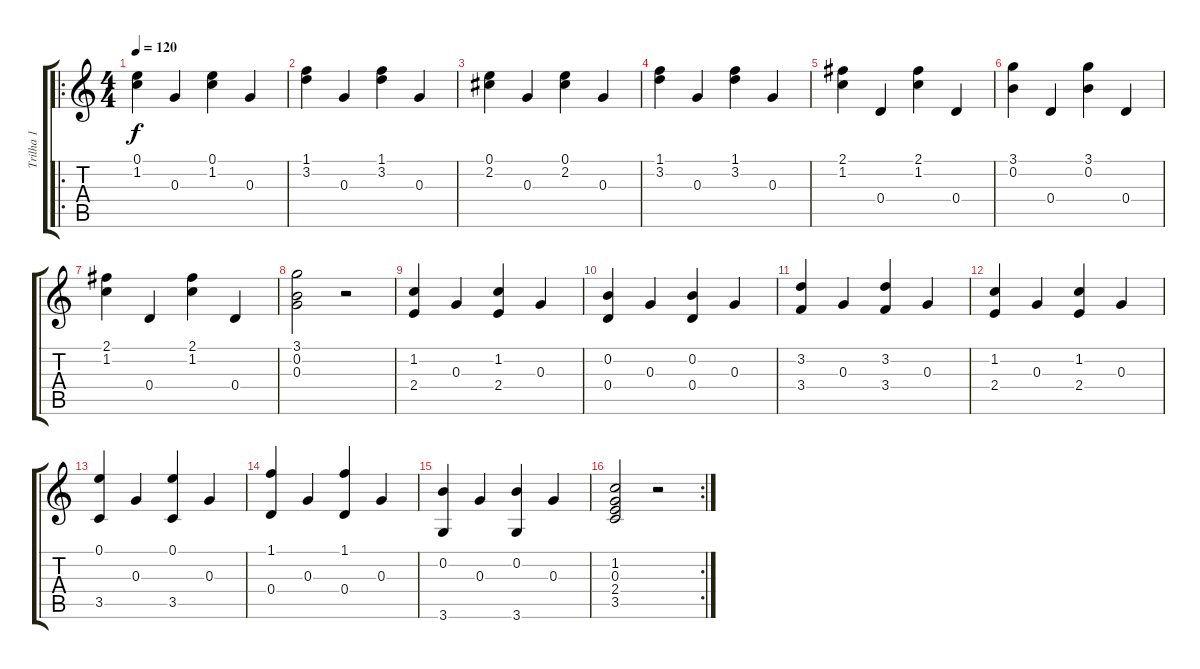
\track ("Trilha 1" "Trilha 1") {instrument acousticguitarnylon}
\staff {score tabs}
\tuning (E4 B3 G3 D3 A2 E2) {hide}
\ro
\ts (4 4)
\tempo 120
\clef g2
\ks c
(0.1 1.2).4{dy f} 0.3.4 (0.1 1.2).4 0.3.4 |
(1.1 3.2).4 0.3.4 (1.1 3.2).4 0.3.4 |
(0.1 2.2).4 0.3.4 (0.1 2.2).4 0.3.4 |
(1.1 3.2).4 0.3.4 (1.1 3.2).4 0.3.4 |
(2.1 1.2).4 0.4.4 (2.1 1.2).4 0.4.4 |
(3.1 0.2).4 0.4.4 (3.1 0.2).4 0.4.4 |
(2.1 1.2).4 0.4.4 (2.1 1.2).4 0.4.4 |
(3.1 0.2 0.3).2 r.2 |
(1.2 2.4).4 0.3.4 (1.2 2.4).4 0.3.4 |
(0.2 0.4).4 0.3.4 (0.2 0.4).4 0.3.4 |
(3.2 3.4).4 0.3.4 (3.2 3.4).4 0.3.4 |
(1.2 2.4).4 0.3.4 (1.2 2.4).4 0.3.4 |
(0.1 3.5).4 0.3.4 (0.1 3.5).4 0.3.4 |
(1.1 0.4).4 0.3.4 (1.1 0.4).4 0.3.4 |
(0.2 3.6).4 0.3.4 (0.2 3.6).4 0.3.4 |
\rc 2
(1.2 0.3 2.4 3.5).2 r.2
